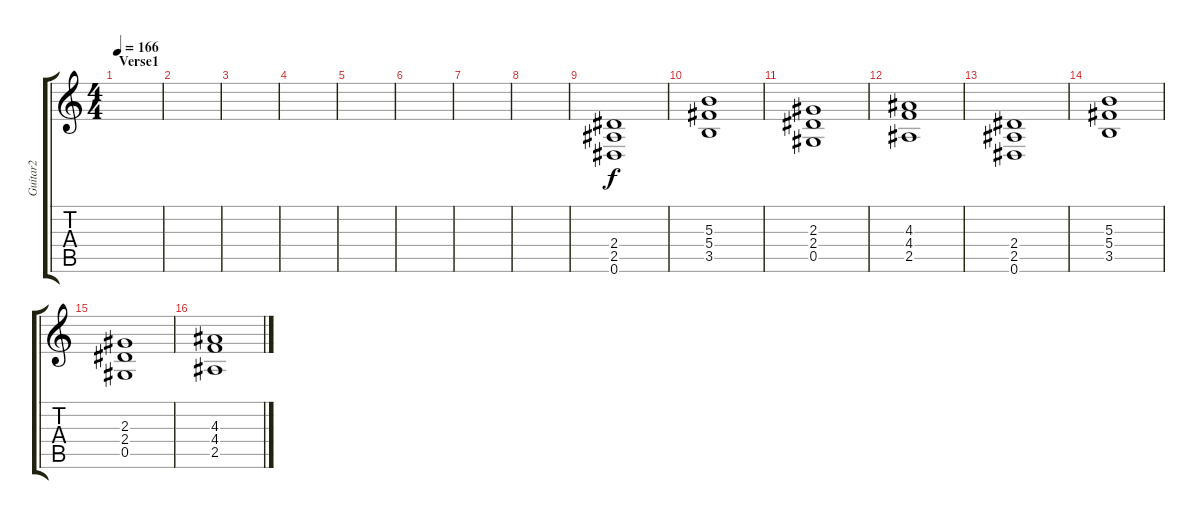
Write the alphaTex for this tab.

\track ("Guitar2" "Guitar2") {instrument distortionguitar}
\staff {score tabs}
\tuning (Eb4 Bb3 Gb3 Db3 Ab2 Eb2) {hide}
\ts (4 4)
\section ("" "Verse1")
\tempo 166
\clef g2
\ks c
|
|
|
|
|
|
|
|
(2.4 2.5 0.6).1 |
(5.3 5.4 3.5).1 |
(2.3 2.4 0.5).1 |
(4.3 4.4 2.5).1 |
(2.4 2.5 0.6).1 |
(5.3 5.4 3.5).1 |
(2.3 2.4 0.5).1 |
(4.3 4.4 2.5).1
